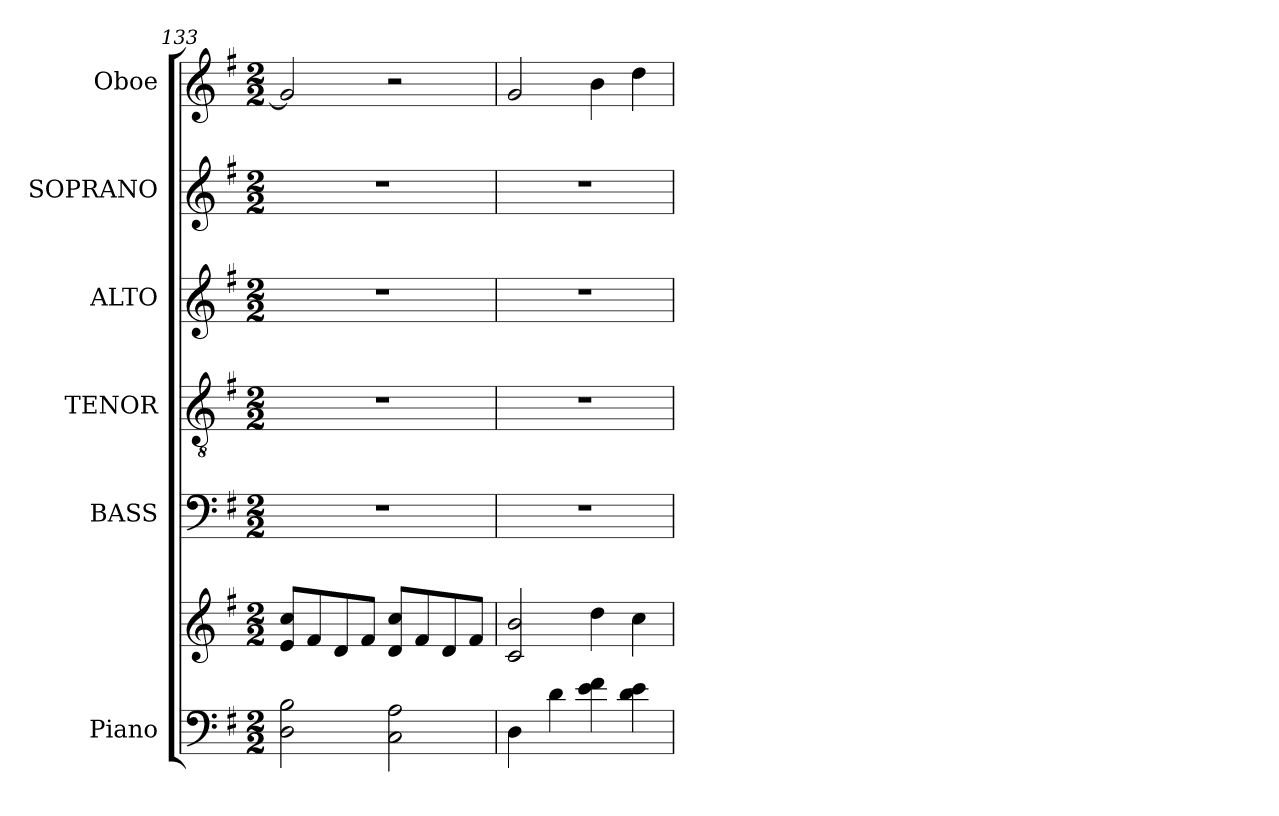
**kern	**kern	**kern	**kern	**kern	**kern	**kern
*part6	*part6	*part5	*part4	*part3	*part2	*part1
*staff7	*staff6	*staff5	*staff4	*staff3	*staff2	*staff1
*I"Piano	*	*I"BASS	*I"TENOR	*I"ALTO	*I"SOPRANO	*I"Oboe
*I'Pno.	*	*I'B.	*I'T.	*I'A.	*I'S.	*I'Ob.
*clefF4	*clefG2	*clefF4	*clefGv2	*clefG2	*clefG2	*clefG2
*	*	*	*ITrd7c12	*	*	*
*k[f#]	*k[f#]	*k[f#]	*k[f#]	*k[f#]	*k[f#]	*k[f#]
*G:	*G:	*G:	*G:	*G:	*G:	*G:
*M2/2	*M2/2	*M2/2	*M2/2	*M2/2	*M2/2	*M2/2
=133	=133	=133	=133	=133	=133	=133
2Di\ 2Bi	8ei/ 8cciL	1r	1r	1r	1r	2gi/]
.	8f#i/	.	.	.	.	.
.	8di/	.	.	.	.	.
.	8f#i/J	.	.	.	.	.
2Ci\ 2Ai	8di/ 8cciL	.	.	.	.	2r
.	8f#i/	.	.	.	.	.
.	8di/	.	.	.	.	.
.	8f#i/J	.	.	.	.	.
=134	=134	=134	=134	=134	=134	=134
4Di\	2ci/ 2bi	1r	1r	1r	1r	2gi/
4di\	.	.	.	.	.	.
4ei\ 4f#i	4ddi\	.	.	.	.	4bi\
4di\ 4ei	4cci\	.	.	.	.	4ddi\
=	=	=	=	=	=	=
*-	*-	*-	*-	*-	*-	*-
